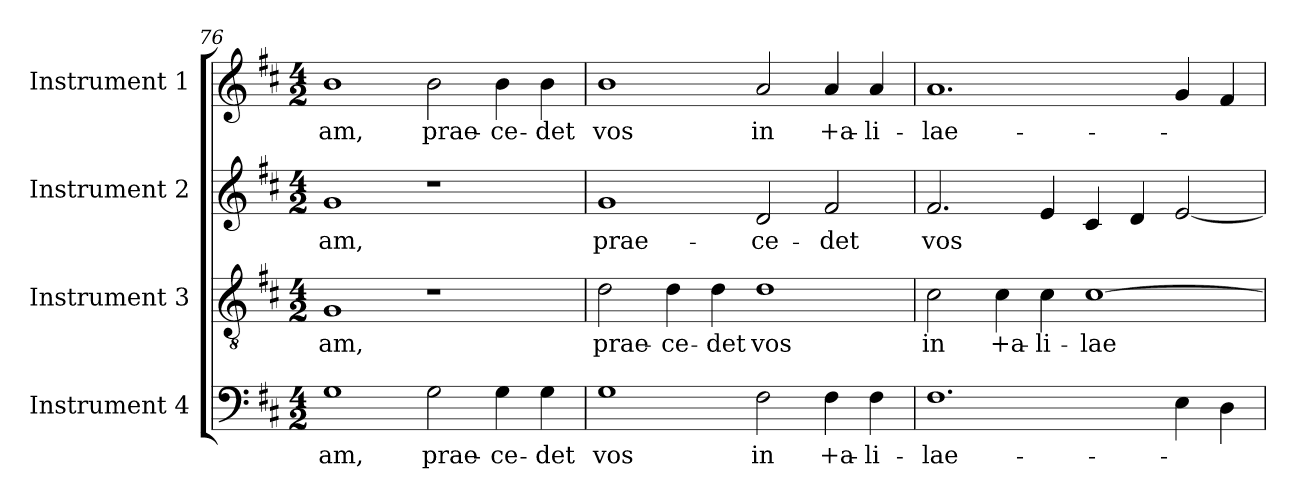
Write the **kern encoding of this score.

**kern	**text	**kern	**text	**kern	**text	**kern	**text
*part4	*part4	*part3	*part3	*part2	*part2	*part1	*part1
*staff4	*staff4	*staff3	*staff3	*staff2	*staff2	*staff1	*staff1
*I"Instrument 4	*	*I"Instrument 3	*	*I"Instrument 2	*	*I"Instrument 1	*
!!LO:LB:g=z
*clefF4	*	*clefGv2	*	*clefG2	*	*clefG2	*
*k[f#c#]	*	*k[f#c#]	*	*k[f#c#]	*	*k[f#c#]	*
*D:	*	*D:	*	*D:	*	*D:	*
*M4/2	*	*M4/2	*	*M4/2	*	*M4/2	*
=76	=76	=76	=76	=76	=76	=76	=76
!	!LO:LY:b:cj	!	!LO:LY:b:cj	!	!LO:LY:b:cj	!	!LO:LY:b:cj
1G	-am,	1G	-am,	1g	-am,	1b	-am,
!	!LO:LY:b:cj	!	!	!	!	!	!LO:LY:b:cj
2G\	prae-	1r	.	1r	.	2b\	prae-
!	!LO:LY:b	!	!	!	!	!	!LO:LY:b
4G\	-ce-	.	.	.	.	4b\	-ce-
!	!LO:LY:b:rj	!	!	!	!	!	!LO:LY:b:rj
4G\	-det	.	.	.	.	4b\	-det
=77	=77	=77	=77	=77	=77	=77	=77
!	!LO:LY:b:cj	!	!LO:LY:b:cj	!	!LO:LY:b:cj	!	!LO:LY:b:cj
1G	vos	2d\	prae-	1g	prae-	1b	vos
!	!	!	!LO:LY:b	!	!	!	!
.	.	4d\	-ce-	.	.	.	.
!	!	!	!LO:LY:b:rj	!	!	!	!
.	.	4d\	-det	.	.	.	.
!	!LO:LY:b:cj	!	!LO:LY:b:cj	!	!LO:LY:b:cj	!	!LO:LY:b:cj
2F#\	in	1d	vos	2d/	-ce-	2a/	in
!	!LO:LY:b:cj	!	!	!	!LO:LY:b:cj	!	!LO:LY:b:cj
4F#\	+a-	.	.	2f#/	-det	4a/	+a-
!	!LO:LY:b:rj	!	!	!	!	!	!LO:LY:b:rj
4F#\	-li-	.	.	.	.	4a/	-li-
=78	=78	=78	=78	=78	=78	=78	=78
!	!LO:LY:b:cj	!	!LO:LY:b:cj	!	!LO:LY:b	!	!LO:LY:b:cj
1.F#	-lae-	2c#\	in	2.f#/	vos	1.a	-lae-
!	!	!	!LO:LY:b:cj	!	!	!	!
.	.	4c#\	+a-	.	.	.	.
!	!	!	!LO:LY:b:cj	!	!	!	!
.	.	4c#\	-li-	4e/	.	.	.
!	!	!	!LO:LY:b:cj	!	!	!	!
.	.	[<1c#	-lae-	4c#/	.	.	.
.	.	.	.	4d/	.	.	.
4E\	.	.	.	[<2e/	.	4g/	.
4D\	.	.	.	.	.	4f#/	.
=	=	=	=	=	=	=	=
*-	*-	*-	*-	*-	*-	*-	*-
